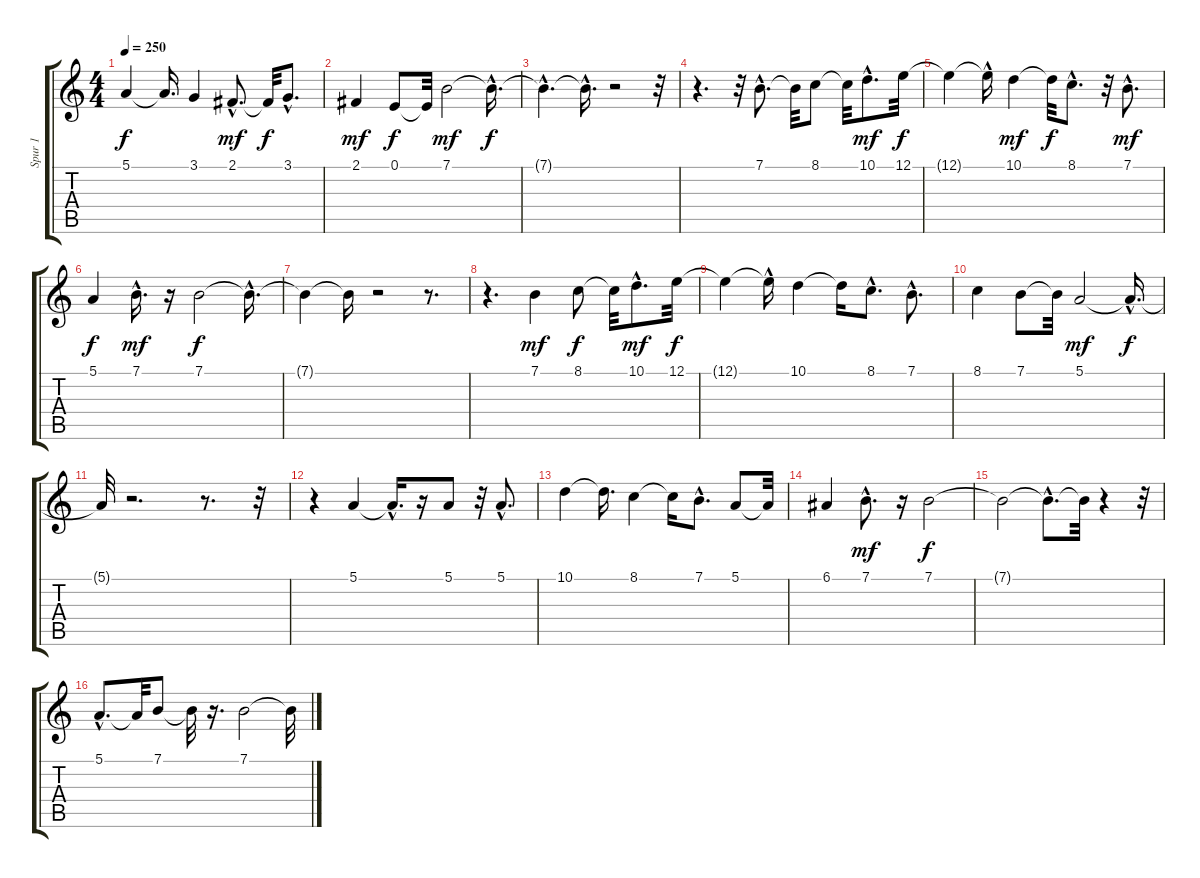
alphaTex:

\track ("Spur 1" "Spur 1") {instrument flute}
\staff {score tabs}
\tuning (E4 B3 G3 D3 A2 E2) {hide}
\ts (4 4)
\tempo 250
\clef g2
\ks c
5.1{t}.4{dy f} 5.1{t}.16{d} 3.1.4 2.1{hac}.8{d dy mf} 2.1{t}.32{dy f} 3.1{hac}.8{d} |
2.1.4{dy mf} 0.1.8{dy f} 0.1{t}.32 7.1.2{dy mf} 7.1{hac t}.16{d dy f} |
7.1{hac t}.4{d} 7.1{hac t}.16{d} r.2 r.32 |
r.4{d} r.32 7.1{hac}.8{d} 7.1{t}.32 8.1.8 8.1{t}.32 10.1{hac}.8{d dy mf} 12.1.32{dy f} |
12.1{t}.4 12.1{hac t}.16 10.1.4{dy mf} 10.1{t}.32{dy f} 8.1{hac}.8{d} r.32 7.1{hac}.8{d dy mf} |
5.1.4{dy f} 7.1{hac}.16{d dy mf} r.16 7.1.2{dy f} 7.1{hac t}.16{d} |
7.1{t}.4 7.1{t}.16 r.2 r.8{d} |
r.4{d} 7.1.4{dy mf} 8.1.8{dy f} 8.1{t}.32 10.1{hac}.8{d dy mf} 12.1.32{dy f} |
12.1{t}.4 12.1{hac t}.16 10.1.4 10.1{t}.16 8.1{hac}.8{d} 7.1{hac}.8{d} |
8.1.4 7.1.8 7.1{t}.32 5.1.2{dy mf} 5.1{hac t}.16{d dy f} |
5.1{t}.32 r.2{d} r.8{d} r.32 |
r.4 5.1.4 5.1{hac t}.16{d} r.16 5.1.8 r.32 5.1{hac}.8{d} |
10.1.4 10.1{t}.16{d} 8.1.4 8.1{t}.16 7.1{hac}.8{d} 5.1.8 5.1{t}.32 |
6.1.4 7.1{hac}.8{d dy mf} r.16 7.1.2{dy f} |
7.1{t}.2 7.1{hac t}.8{d} 7.1{t}.32 r.4 r.32 |
5.1{hac}.8{d} 5.1{t}.32 7.1.8 7.1{t}.32 r.16{d} 7.1.2 7.1{t}.32
